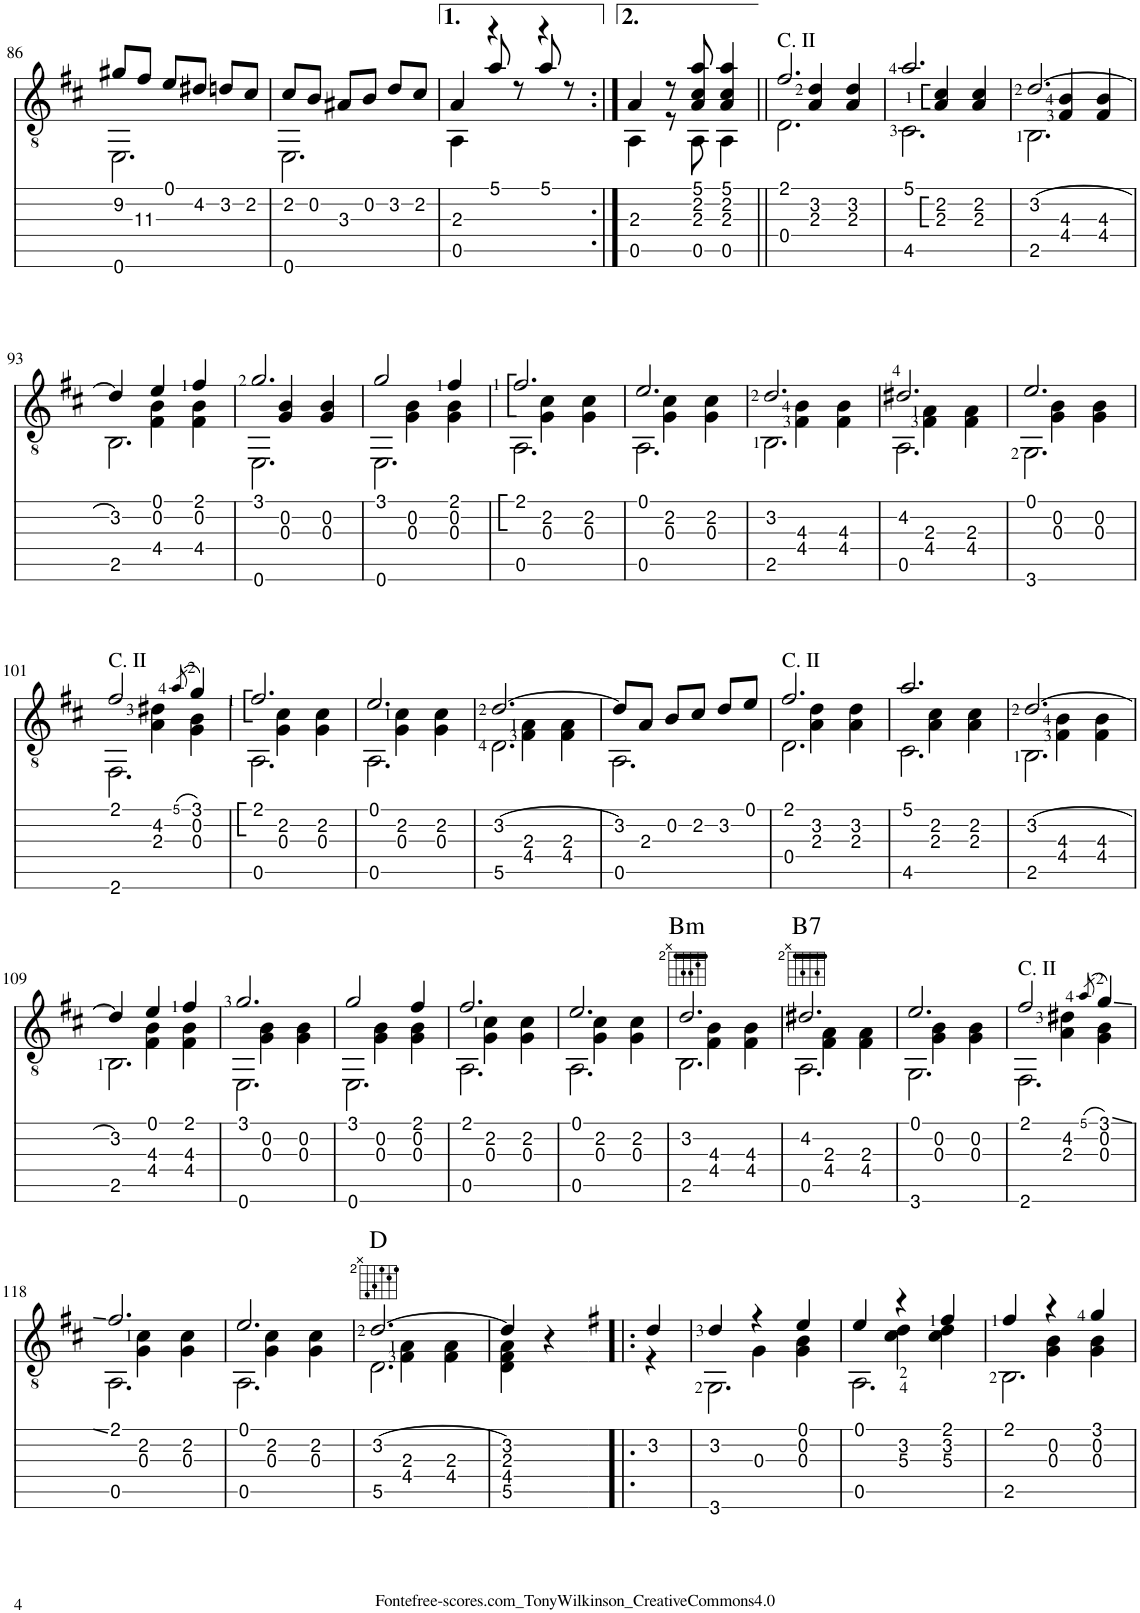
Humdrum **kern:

**kern	**kern	**harte
*part1	*part1	*part1
*staff2	*staff1	*
*I"Guitar	*	*
*I'Guit.	*	*
!!LO:PB:g=z
*	*clefGv2	*
*k[f#c#]	*k[f#c#]	*
*M3/4	*M3/4	*
=86	=86	=86
*^	*^	*
8g#L	2.EE	8g#X/L	2.EE\	.
8f#J	.	8f#/J	.	.
8eL	.	8e/L	.	.
8d#J	.	8d#X/J	.	.
8dL	.	8dn/L	.	.
8c#J	.	8c#/J	.	.
=87	=87	=87	=87	=87
8c#L	2.EE	8c#/L	2.EE\	.
8BJ	.	8B/J	.	.
8A#L	.	8A#X/L	.	.
8BJ	.	8B/J	.	.
8dL	.	8d/L	.	.
8c#J	.	8c#/J	.	.
=88	=88	=88	=88	=88
*	*^	*	*^	*
4A	4AA	4ryy	4A/	4AA\	4ryy	.
4r	2ryy	8a	4r	2ryy	8a/	.
.	.	8r	.	.	8r	.
4r	.	8a	4r	.	8a/	.
.	.	8r	.	.	8r	.
*	*v	*v	*	*	*	*
*	*	*	*v	*v	*
=89:|!	=89:|!	=89:|!	=89:|!	=89:|!
4A	4AA	4A/	4AA\	.
8r	8r	8r	8r	.
8A 8c# 8a	8AA	8A/ 8c#/ 8a/	8AA\	.
4A 4c# 4a	4AA	4A/ 4c#/ 4a/	4AA\	.
=90||	=90||	=90||	=90||	=90||
*	*^	*	*^	*
!	!	!	!LO:TX:a:t=C. II	!	!	!
2.f#	2.D	4ryy	2.f#/	2.D\	4ryy	.
.	.	4A 4d	.	.	4A/ 4d/	.
.	.	4A 4d	.	.	4A/ 4d/	.
=91	=91	=91	=91	=91	=91	=91
2.a	2.C#	4ryy	2.a/	2.C#\	4ryy	.
.	.	4A 4c#	.	.	4A/ 4c#/	.
.	.	4A 4c#	.	.	4A/ 4c#/	.
=92	=92	=92	=92	=92	=92	=92
[2.d	2.BB	4ryy	[2.d/	2.BB\	4ryy	.
.	.	4F# 4B	.	.	4F#/ 4B/	.
.	.	4F# 4B	.	.	4F#/ 4B/	.
!!LO:LB:g=z	!!	!!
=93	=93	=93	=93	=93	=93	=93
4d]	2.BB	4ryy	4d/]	2.BB\	4ryy	.
4e	.	4F# 4B	4e/	.	4F#\ 4B\	.
4f#	.	4F# 4B	4f#/	.	4F#\ 4B\	.
=94	=94	=94	=94	=94	=94	=94
2.g	2.EE	4ryy	2.g/	2.EE\	4ryy	.
.	.	4G 4B	.	.	4G/ 4B/	.
.	.	4G 4B	.	.	4G/ 4B/	.
=95	=95	=95	=95	=95	=95	=95
2g	2.EE	4ryy	2g/	2.EE\	4ryy	.
.	.	4G 4B	.	.	4G\ 4B\	.
4f#	.	4G 4B	4f#/	.	4G\ 4B\	.
=96	=96	=96	=96	=96	=96	=96
2.f#	2.AA	4ryy	2.f#/	2.AA\	4ryy	.
.	.	4G 4c#	.	.	4G\ 4c#\	.
.	.	4G 4c#	.	.	4G\ 4c#\	.
=97	=97	=97	=97	=97	=97	=97
2.e	2.AA	4ryy	2.e/	2.AA\	4ryy	.
.	.	4G 4c#	.	.	4G\ 4c#\	.
.	.	4G 4c#	.	.	4G\ 4c#\	.
=98	=98	=98	=98	=98	=98	=98
2.d	2.BB	4ryy	2.d/	2.BB\	4ryy	.
.	.	4F# 4B	.	.	4F#\ 4B\	.
.	.	4F# 4B	.	.	4F#\ 4B\	.
=99	=99	=99	=99	=99	=99	=99
2.d#	2.AA	4ryy	2.d#X/	2.AA\	4ryy	.
.	.	4F# 4A	.	.	4F#\ 4A\	.
.	.	4F# 4A	.	.	4F#\ 4A\	.
=100	=100	=100	=100	=100	=100	=100
2.e	2.GG	4ryy	2.e/	2.GG\	4ryy	.
.	.	4G 4B	.	.	4G\ 4B\	.
.	.	4G 4B	.	.	4G\ 4B\	.
!!LO:LB:g=z	!!	!!
=101	=101	=101	=101	=101	=101	=101
!	!	!	!LO:TX:a:t=C. II	!	!	!
2f#	2.FF#	4ryy	2f#/	2.FF#\	4ryy	.
.	.	4A 4d#	.	.	4A\ 4d#X\	.
qa	.	.	(8qa/	.	.	.
4g	.	4G 4B	4g/)	.	4G\ 4B\	.
=102	=102	=102	=102	=102	=102	=102
2.f#	2.AA	4ryy	2.f#/	2.AA\	4ryy	.
.	.	4G 4c#	.	.	4G\ 4c#\	.
.	.	4G 4c#	.	.	4G\ 4c#\	.
=103	=103	=103	=103	=103	=103	=103
2.e	2.AA	4ryy	2.e/	2.AA\	4ryy	.
.	.	4G 4c#	.	.	4G\ 4c#\	.
.	.	4G 4c#	.	.	4G\ 4c#\	.
=104	=104	=104	=104	=104	=104	=104
[2.d	2.D	4ryy	[2.d/	2.D\	4ryy	.
.	.	4F# 4A	.	.	4F#\ 4A\	.
.	.	4F# 4A	.	.	4F#\ 4A\	.
*	*v	*v	*	*	*	*
*	*	*	*v	*v	*
=105	=105	=105	=105	=105
8dL]	2.AA	8d/L]	2.AA\	.
8AJ	.	8A/J	.	.
8BL	.	8B/L	.	.
8c#J	.	8c#/J	.	.
8dL	.	8d/L	.	.
8eJ	.	8e/J	.	.
=106	=106	=106	=106	=106
*	*^	*	*^	*
!	!	!	!LO:TX:a:t=C. II	!	!	!
2.f#	2.D	4ryy	2.f#/	2.D\	4ryy	.
.	.	4A 4d	.	.	4A\ 4d\	.
.	.	4A 4d	.	.	4A\ 4d\	.
=107	=107	=107	=107	=107	=107	=107
2.a	2.C#	4ryy	2.a/	2.C#\	4ryy	.
.	.	4A 4c#	.	.	4A\ 4c#\	.
.	.	4A 4c#	.	.	4A\ 4c#\	.
=108	=108	=108	=108	=108	=108	=108
[2.d	2.BB	4ryy	[2.d/	2.BB\	4ryy	.
.	.	4F# 4B	.	.	4F#\ 4B\	.
.	.	4F# 4B	.	.	4F#\ 4B\	.
!!LO:LB:g=z	!!	!!
=109	=109	=109	=109	=109	=109	=109
4d]	2.BB	4ryy	4d/]	2.BB\	4ryy	.
4e	.	4F# 4B	4e/	.	4F#\ 4B\	.
4f#	.	4F# 4B	4f#/	.	4F#\ 4B\	.
=110	=110	=110	=110	=110	=110	=110
2.g	2.EE	4ryy	2.g/	2.EE\	4ryy	.
.	.	4G 4B	.	.	4G\ 4B\	.
.	.	4G 4B	.	.	4G\ 4B\	.
=111	=111	=111	=111	=111	=111	=111
2g	2.EE	4ryy	2g/	2.EE\	4ryy	.
.	.	4G 4B	.	.	4G\ 4B\	.
4f#	.	4G 4B	4f#/	.	4G\ 4B\	.
=112	=112	=112	=112	=112	=112	=112
2.f#	2.AA	4ryy	2.f#/	2.AA\	4ryy	.
.	.	4G 4c#	.	.	4G\ 4c#\	.
.	.	4G 4c#	.	.	4G\ 4c#\	.
=113	=113	=113	=113	=113	=113	=113
2.e	2.AA	4ryy	2.e/	2.AA\	4ryy	.
.	.	4G 4c#	.	.	4G\ 4c#\	.
.	.	4G 4c#	.	.	4G\ 4c#\	.
=114	=114	=114	=114	=114	=114	=114
!	!	!	!	!	!	!LO:H:kt=m
2.d	2.BB	4ryy	2.d/	2.BB\	4ryy	B:min
.	.	4F# 4B	.	.	4F#\ 4B\	.
.	.	4F# 4B	.	.	4F#\ 4B\	.
=115	=115	=115	=115	=115	=115	=115
!	!	!	!	!	!	!LO:H:kt=7
2.d#	2.AA	4ryy	2.d#X/	2.AA\	4ryy	B:7
.	.	4F# 4A	.	.	4F#\ 4A\	.
.	.	4F# 4A	.	.	4F#\ 4A\	.
=116	=116	=116	=116	=116	=116	=116
2.e	2.GG	4ryy	2.e/	2.GG\	4ryy	.
.	.	4G 4B	.	.	4G\ 4B\	.
.	.	4G 4B	.	.	4G\ 4B\	.
=117	=117	=117	=117	=117	=117	=117
!	!	!	!LO:TX:a:t=C. II	!	!	!
2f#	2.FF#	4ryy	2f#/	2.FF#\	4ryy	.
.	.	4A 4d#	.	.	4A\ 4d#X\	.
qa	.	.	(8qa/	.	.	.
4g	.	4G 4B	4g/)	.	4G\ 4B\	.
!!LO:LB:g=z	!!	!!
=118	=118	=118	=118	=118	=118	=118
2.f#	2.AA	4ryy	2.f#/	2.AA\	4ryy	.
.	.	4G 4c#	.	.	4G\ 4c#\	.
.	.	4G 4c#	.	.	4G\ 4c#\	.
=119	=119	=119	=119	=119	=119	=119
2.e	2.AA	4ryy	2.e/	2.AA\	4ryy	.
.	.	4G 4c#	.	.	4G\ 4c#\	.
.	.	4G 4c#	.	.	4G\ 4c#\	.
=120	=120	=120	=120	=120	=120	=120
[2.d	2.D	4ryy	[2.d/	2.D\	4ryy	D:maj
.	.	4F# 4A	.	.	4F#\ 4A\	.
.	.	4F# 4A	.	.	4F#\ 4A\	.
*	*v	*v	*	*	*	*
*	*	*	*v	*v	*
=121	=121	=121	=121	=121
4d]	4D 4F# 4A	4d/]	4D\ 4F#\ 4A\	.
4r	4ryy	4r	4ryy	.
=122!|:	=122!|:	=122!|:	=122!|:	=122!|:
*k[f#]	*	*k[f#]	*	*
4d	4r	4d/	4r	.
=123	=123	=123	=123	=123
*	*^	*	*^	*
4d	4ryy	2.GG	4d/	4ryy	2.GG\	.
4r	4G	.	4r	4G\	.	.
4e	4G 4B	.	4e/	4G\ 4B\	.	.
=124	=124	=124	=124	=124	=124	=124
4e	4ryy	2.AA	4e/	4ryy	2.AA\	.
4r	4c 4d	.	4r	4c\ 4d\	.	.
4f#	4c 4d	.	4f#/	4c\ 4d\	.	.
=125	=125	=125	=125	=125	=125	=125
4f#	4ryy	2.BB	4f#/	4ryy	2.BB\	.
4r	4G 4B	.	4r	4G\ 4B\	.	.
4g	4G 4B	.	4g/	4G\ 4B\	.	.
*v	*v	*v	*	*	*	*
*	*v	*v	*v	*
=	=	=
*-	*-	*-
